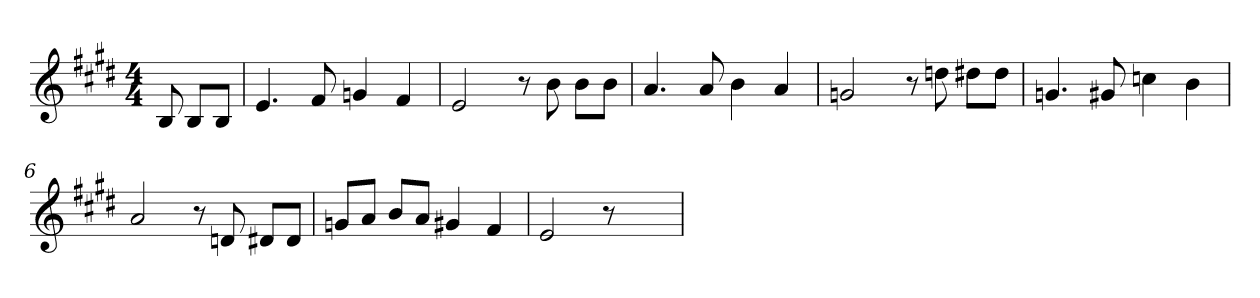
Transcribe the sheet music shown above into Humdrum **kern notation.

**kern
*part1
*staff1
*clefG2
*k[f#c#g#d#]
*E:
*M4/4
=
8B
8B/L
8B/J
=1
4.e
8f#
4gn
4f#
=2
2e
8r
8b
8b\L
8b\J
=3
4.a
8a
4b
4a
=4
2gn
8r
8ddn
8dd#\L
8dd#\J
=5
4.gn
8g#
4ccn
4b
=6
2a
8r
8dn
8d#/L
8d#/J
=7
8gn/L
8a/J
8b/L
8a/J
4g#
4f#
=8
2e
8r
4.ryy
=
*-
